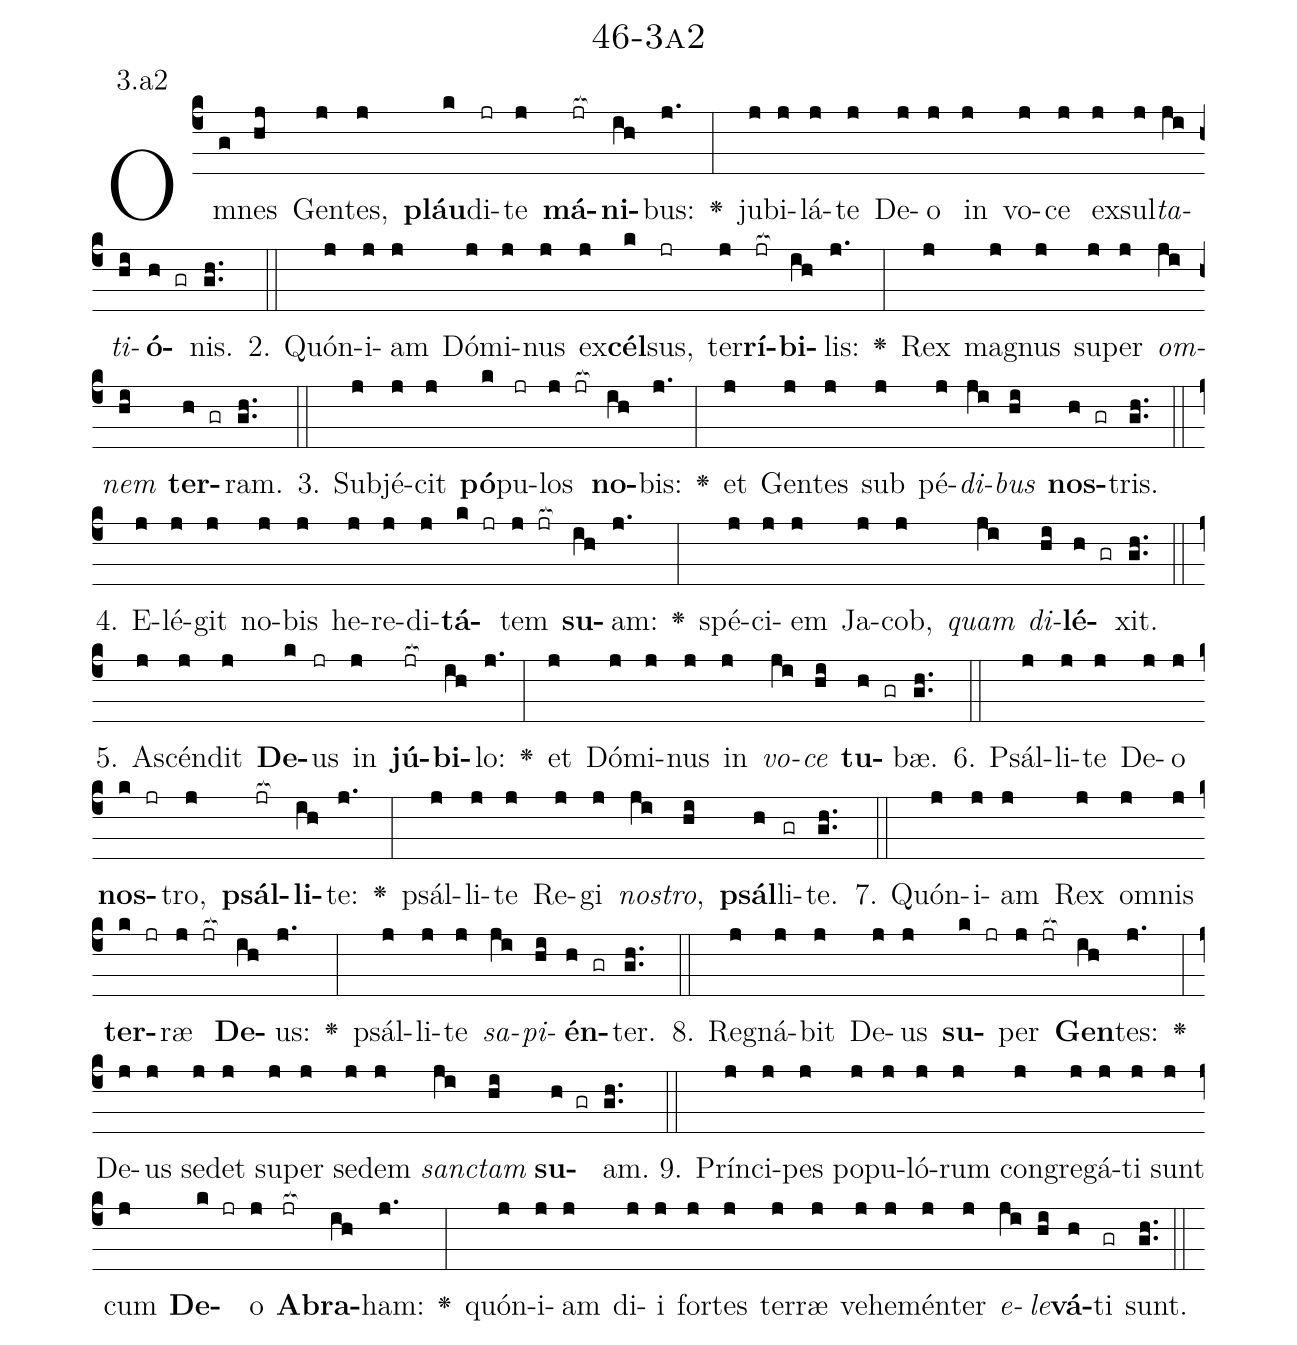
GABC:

name: 46-3a2;
annotation: 3.a2;
%%
(c4)Om(g)nes(hj) Gen(j)tes,(j) <b>pláu</b>(k)di(jr)te(j) <b>má</b>(jr[ocb:1{])<b>ni</b>(ih[ocb:0}])bus:(j.) <v>\greheightstar</v>(:) ju(j)bi(j)lá(j)te(j) De(j)o(j) in(j) vo(j)ce(j) ex(j)sul(j)<i>ta</i>(ji)<i>ti</i>(hi)<b>ó</b>(h gr)nis.(gh..) (::)
2. Quón(j)i(j)am(j) Dó(j)mi(j)nus(j) ex(j)<b>cél</b>(k)sus,(jr) ter(j)<b>rí</b>(jr[ocb:1{])<b>bi</b>(ih[ocb:0}])lis:(j.) <v>\greheightstar</v>(:) Rex(j) ma(j)gnus(j) su(j)per(j) <i>om</i>(ji)<i>nem</i>(hi) <b>ter</b>(h gr)ram.(gh..) (::)
3. Sub(j)jé(j)cit(j) <b>pó</b>(k)pu(jr)los(j jr[ocb:1{]) <b>no</b>(ih[ocb:0}])bis:(j.) <v>\greheightstar</v>(:) et(j) Gen(j)tes(j) sub(j) pé(j)<i>di</i>(ji)<i>bus</i>(hi) <b>nos</b>(h gr)tris.(gh..) (::)
4. E(j)lé(j)git(j) no(j)bis(j) he(j)re(j)di(j)<b>tá</b>(k jr)tem(j jr[ocb:1{]) <b>su</b>(ih[ocb:0}])am:(j.) <v>\greheightstar</v>(:) spé(j)ci(j)em(j) Ja(j)cob,(j) <i>quam</i>(ji) <i>di</i>(hi)<b>lé</b>(h gr)xit.(gh..) (::)
5. A(j)scén(j)dit(j) <b>De</b>(k)us(jr) in(j) <b>jú</b>(jr[ocb:1{])<b>bi</b>(ih[ocb:0}])lo:(j.) <v>\greheightstar</v>(:) et(j) Dó(j)mi(j)nus(j) in(j) <i>vo</i>(ji)<i>ce</i>(hi) <b>tu</b>(h gr)bæ.(gh..) (::)
6. Psál(j)li(j)te(j) De(j)o(j) <b>nos</b>(k jr)tro,(j) <b>psál</b>(jr[ocb:1{])<b>li</b>(ih[ocb:0}])te:(j.) <v>\greheightstar</v>(:) psál(j)li(j)te(j) Re(j)gi(j) <i>nos</i>(ji)<i>tro</i>,(hi) <b>psál</b>(h)li(gr)te.(gh..) (::)
7. Quón(j)i(j)am(j) Rex(j) om(j)nis(j) <b>ter</b>(k jr)ræ(j jr[ocb:1{]) <b>De</b>(ih[ocb:0}])us:(j.) <v>\greheightstar</v>(:) psál(j)li(j)te(j) <i>sa</i>(ji)<i>pi</i>(hi)<b>én</b>(h gr)ter.(gh..) (::)
8. Re(j)gná(j)bit(j) De(j)us(j) <b>su</b>(k jr)per(j jr[ocb:1{]) <b>Gen</b>(ih[ocb:0}])tes:(j.) <v>\greheightstar</v>(:) De(j)us(j) se(j)det(j) su(j)per(j) se(j)dem(j) <i>sanc</i>(ji)<i>tam</i>(hi) <b>su</b>(h gr)am.(gh..) (::)
9. Prín(j)ci(j)pes(j) po(j)pu(j)ló(j)rum(j) con(j)gre(j)gá(j)ti(j) sunt(j) cum(j) <b>De</b>(k jr)o(j) <b>A</b>(jr[ocb:1{])<b>bra</b>(ih[ocb:0}])ham:(j.) <v>\greheightstar</v>(:) quón(j)i(j)am(j) di(j)i(j) for(j)tes(j) ter(j)ræ(j) ve(j)he(j)mén(j)ter(j) <i>e</i>(ji)<i>le</i>(hi)<b>vá</b>(h)ti(gr) sunt.(gh..) (::)
